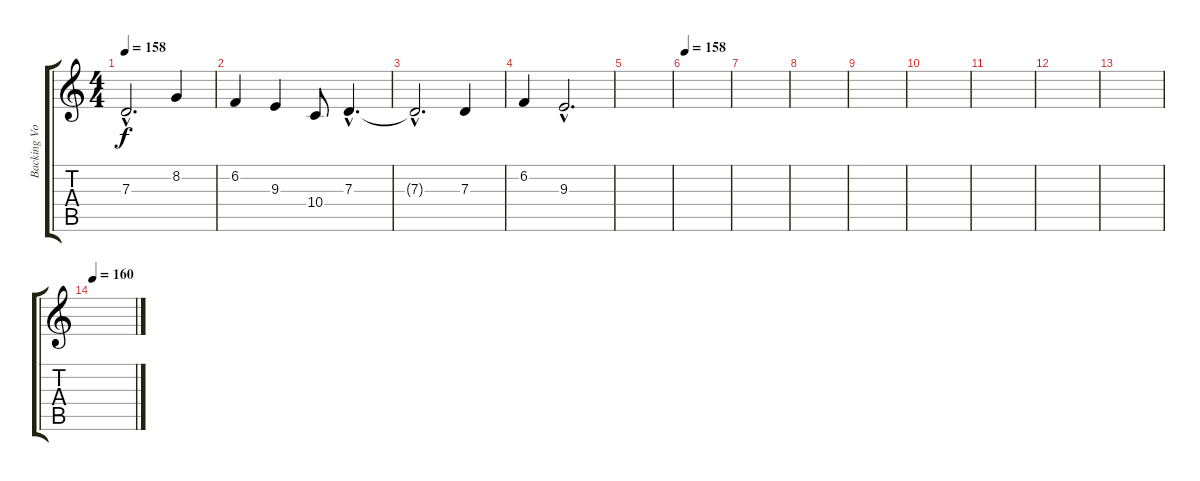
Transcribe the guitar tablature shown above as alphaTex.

\track ("Backing Vocals" "Backing Vo") {instrument choiraahs}
\staff {score tabs}
\tuning (E4 B3 G3 D3 A2 E2) {hide}
\ts (4 4)
\tempo 158
\clef g2
\ks c
7.3{hac t}.2{d dy f} 8.2.4 |
6.2.4 9.3.4 10.4.8 7.3{hac}.4{d} |
7.3{hac t}.2{d} 7.3.4 |
6.2.4 9.3{hac}.2{d} |
|
\tempo 158
|
|
|
|
|
|
|
|
\tempo 160
